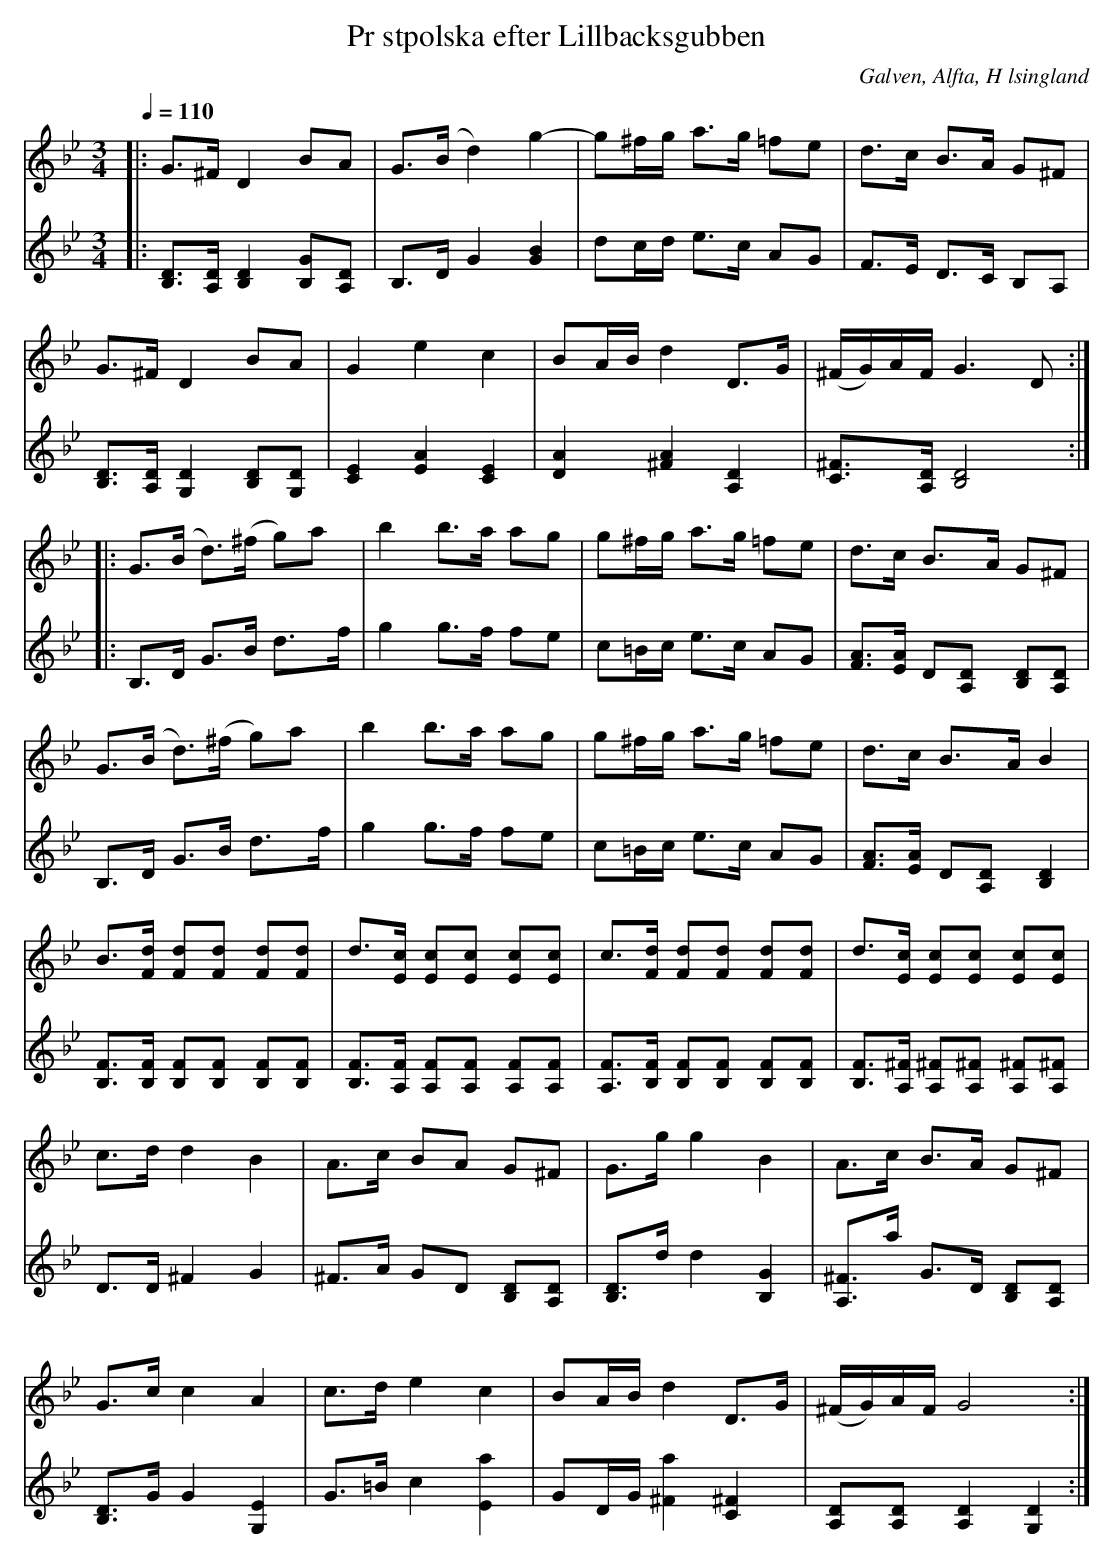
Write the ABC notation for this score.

X:1
T:Pr stpolska efter Lillbacksgubben
O:Galven, Alfta, H lsingland
M:3/4
L:1/8
Q:1/4=110
K:Gm
V:1
|:G>^F   D2       BA         | G>(B   d2)      g2-       | g^f/g/ a>g =fe | d>c         B>A G^F  |
G>^F   D2       BA         | G2     e2       c2           | BA/B/  d2 D>G  | (^F/G/)A/F/ G3 D  ::
G>(B   d>)(^f   g)a        | b2     b>a      ag         | g^f/g/ a>g =fe | d>c         B>A G^F  |
G>(B   d>)(^f   g)a        | b2     b>a      ag         | g^f/g/ a>g =fe | d>c         B>A B2   |
B>[Fd] [Fd][Fd] [Fd][Fd] | d>[Ec] [Ec][Ec] [Ec][Ec] | \
c>[Fd] [Fd][Fd] [Fd][Fd] | d>[Ec] [Ec][Ec] [Ec][Ec] |
c>d    d2       B2           | A>c    BA       G^F       | G>g    g2 B2     | A>c         B>A G^F  |
G>c    c2       A2           | c>d    e2       c2        | BA/B/  d2 D>G   | (^F/G/)A/F/ G4      :|
V:2
|:[DB,]>[DA,] [DB,]2 [GB,][DA,] | B,>D G2 [GB]2 | dc/d/ e>c AG | F>E D>C B,A, |
[DB,]>[DA,] [DG,]2 [DB,][DG,] | [CE]2 [EA]2 [CE]2 | [DA]2 [^FA]2 [A,D]2 | [^FC]>[DA,] [B,D]4 ::
B,>D G>B d>f | g2 g>f fe | c=B/c/ e>c AG | [AF]>[AE] D[DA,] [B,D][DA,] |
B,>D G>B d>f | g2 g>f fe | c=B/c/ e>c AG | [AF]>[AE] D[DA,] [B,D]2 |
[B,F]>[B,F] [B,F][B,F] [B,F][B,F] | [B,F]>[A,F] [A,F][A,F] [A,F][A,F] | \
[A,F]>[B,F] [B,F][B,F] [B,F][B,F] | [B,F]>[A,^F] [A,^F][A,^F] [A,^F][A,^F] |
D>D ^F2 G2 | ^F>A GD [DB,][DA,] | [DB,]>d d2 [GB,]2 | [^FA,]>a G>D [DB,][DA,] |
[DB,]>G G2 [EG,]2 | G>=B c2 [aE]2 | GD/G/ [a^F]2 [^FC]2 | [DA,][DA,] [DA,]2 [DG,]2 :|
